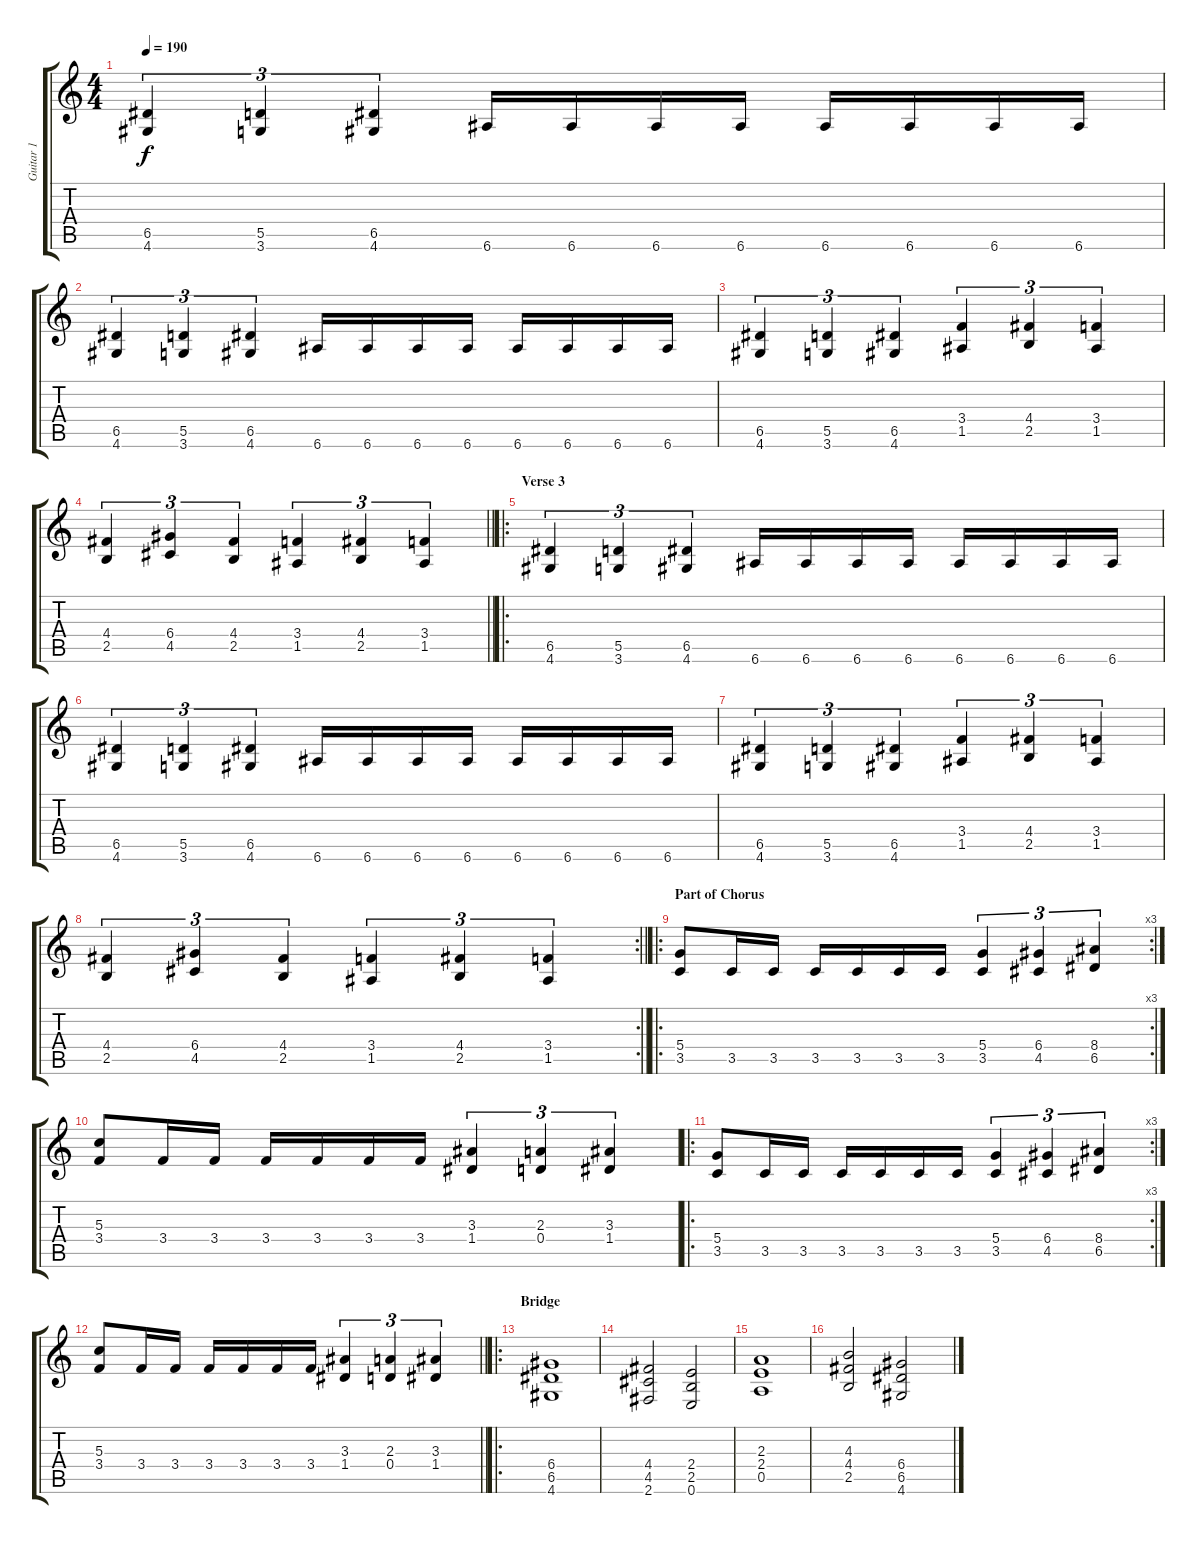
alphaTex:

\track ("Guitar 1" "Guitar 1") {instrument distortionguitar}
\staff {score tabs}
\tuning (E4 B3 G3 D3 A2 E2) {hide}
\ts (4 4)
\section ("" "")
\tempo 190
\clef g2
\ks c
(6.5 4.6).4{tu (3 2) dy f} (5.5 3.6).4{tu (3 2)} (6.5 4.6).4{tu (3 2)} 6.6.16 6.6.16 6.6.16 6.6.16 6.6.16 6.6.16 6.6.16 6.6.16 |
(6.5 4.6).4{tu (3 2)} (5.5 3.6).4{tu (3 2)} (6.5 4.6).4{tu (3 2)} 6.6.16 6.6.16 6.6.16 6.6.16 6.6.16 6.6.16 6.6.16 6.6.16 |
(6.5 4.6).4{tu (3 2)} (5.5 3.6).4{tu (3 2)} (6.5 4.6).4{tu (3 2)} (3.4 1.5).4{tu (3 2)} (4.4 2.5).4{tu (3 2)} (3.4 1.5).4{tu (3 2)} |
\barLineRight lightlight
(4.4 2.5).4{tu (3 2)} (6.4 4.5).4{tu (3 2)} (4.4 2.5).4{tu (3 2)} (3.4 1.5).4{tu (3 2)} (4.4 2.5).4{tu (3 2)} (3.4 1.5).4{tu (3 2)} |
\ro
\section ("" "Verse 3")
(6.5 4.6).4{tu (3 2)} (5.5 3.6).4{tu (3 2)} (6.5 4.6).4{tu (3 2)} 6.6.16 6.6.16 6.6.16 6.6.16 6.6.16 6.6.16 6.6.16 6.6.16 |
(6.5 4.6).4{tu (3 2)} (5.5 3.6).4{tu (3 2)} (6.5 4.6).4{tu (3 2)} 6.6.16 6.6.16 6.6.16 6.6.16 6.6.16 6.6.16 6.6.16 6.6.16 |
(6.5 4.6).4{tu (3 2)} (5.5 3.6).4{tu (3 2)} (6.5 4.6).4{tu (3 2)} (3.4 1.5).4{tu (3 2)} (4.4 2.5).4{tu (3 2)} (3.4 1.5).4{tu (3 2)} |
\rc 2
\barLineRight lightlight
(4.4 2.5).4{tu (3 2)} (6.4 4.5).4{tu (3 2)} (4.4 2.5).4{tu (3 2)} (3.4 1.5).4{tu (3 2)} (4.4 2.5).4{tu (3 2)} (3.4 1.5).4{tu (3 2)} |
\ro
\rc 3
\section ("" "Part of Chorus")
(5.4 3.5).8 3.5.16 3.5.16 3.5.16 3.5.16 3.5.16 3.5.16 (5.4 3.5).4{tu (3 2)} (6.4 4.5).4{tu (3 2)} (8.4 6.5).4{tu (3 2)} |
(5.3 3.4).8 3.4.16 3.4.16 3.4.16 3.4.16 3.4.16 3.4.16 (3.3 1.4).4{tu (3 2)} (2.3 0.4).4{tu (3 2)} (3.3 1.4).4{tu (3 2)} |
\ro
\rc 3
(5.4 3.5).8 3.5.16 3.5.16 3.5.16 3.5.16 3.5.16 3.5.16 (5.4 3.5).4{tu (3 2)} (6.4 4.5).4{tu (3 2)} (8.4 6.5).4{tu (3 2)} |
\barLineRight lightlight
(5.3 3.4).8 3.4.16 3.4.16 3.4.16 3.4.16 3.4.16 3.4.16 (3.3 1.4).4{tu (3 2)} (2.3 0.4).4{tu (3 2)} (3.3 1.4).4{tu (3 2)} |
\ro
\section ("" "Bridge")
(6.4 6.5 4.6).1 |
(4.4 4.5 2.6).2 (2.4 2.5 0.6).2 |
(2.3 2.4 0.5).1 |
(4.3 4.4 2.5).2 (6.4 6.5 4.6).2
